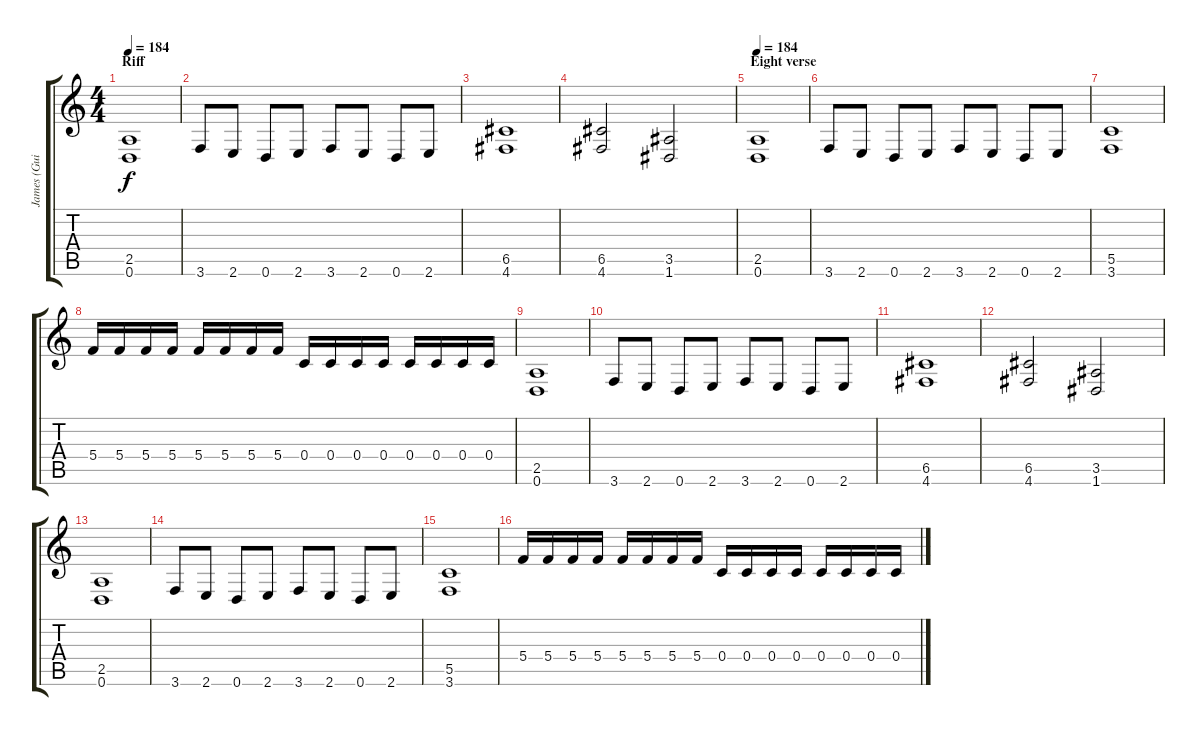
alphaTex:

\track ("James (Guitar)" "James (Gui") {instrument overdrivenguitar}
\staff {score tabs}
\tuning (D4 A3 F3 C3 G2 D2) {hide}
\ts (4 4)
\section ("" "Riff")
\tempo 184
\clef g2
\ks c
(2.5 0.6).1{dy f} |
3.6.8 2.6.8 0.6.8 2.6.8 3.6.8 2.6.8 0.6.8 2.6.8 |
(6.5 4.6).1 |
(6.5 4.6).2 (3.5 1.6).2 |
\section ("" "Eight verse")
\tempo 184
(2.5 0.6).1 |
3.6.8 2.6.8 0.6.8 2.6.8 3.6.8 2.6.8 0.6.8 2.6.8 |
(5.5 3.6).1 |
5.4.16 5.4.16 5.4.16 5.4.16 5.4.16 5.4.16 5.4.16 5.4.16 0.4.16 0.4.16 0.4.16 0.4.16 0.4.16 0.4.16 0.4.16 0.4.16 |
(2.5 0.6).1 |
3.6.8 2.6.8 0.6.8 2.6.8 3.6.8 2.6.8 0.6.8 2.6.8 |
(6.5 4.6).1 |
(6.5 4.6).2 (3.5 1.6).2 |
(2.5 0.6).1 |
3.6.8 2.6.8 0.6.8 2.6.8 3.6.8 2.6.8 0.6.8 2.6.8 |
(5.5 3.6).1 |
5.4.16 5.4.16 5.4.16 5.4.16 5.4.16 5.4.16 5.4.16 5.4.16 0.4.16 0.4.16 0.4.16 0.4.16 0.4.16 0.4.16 0.4.16 0.4.16
